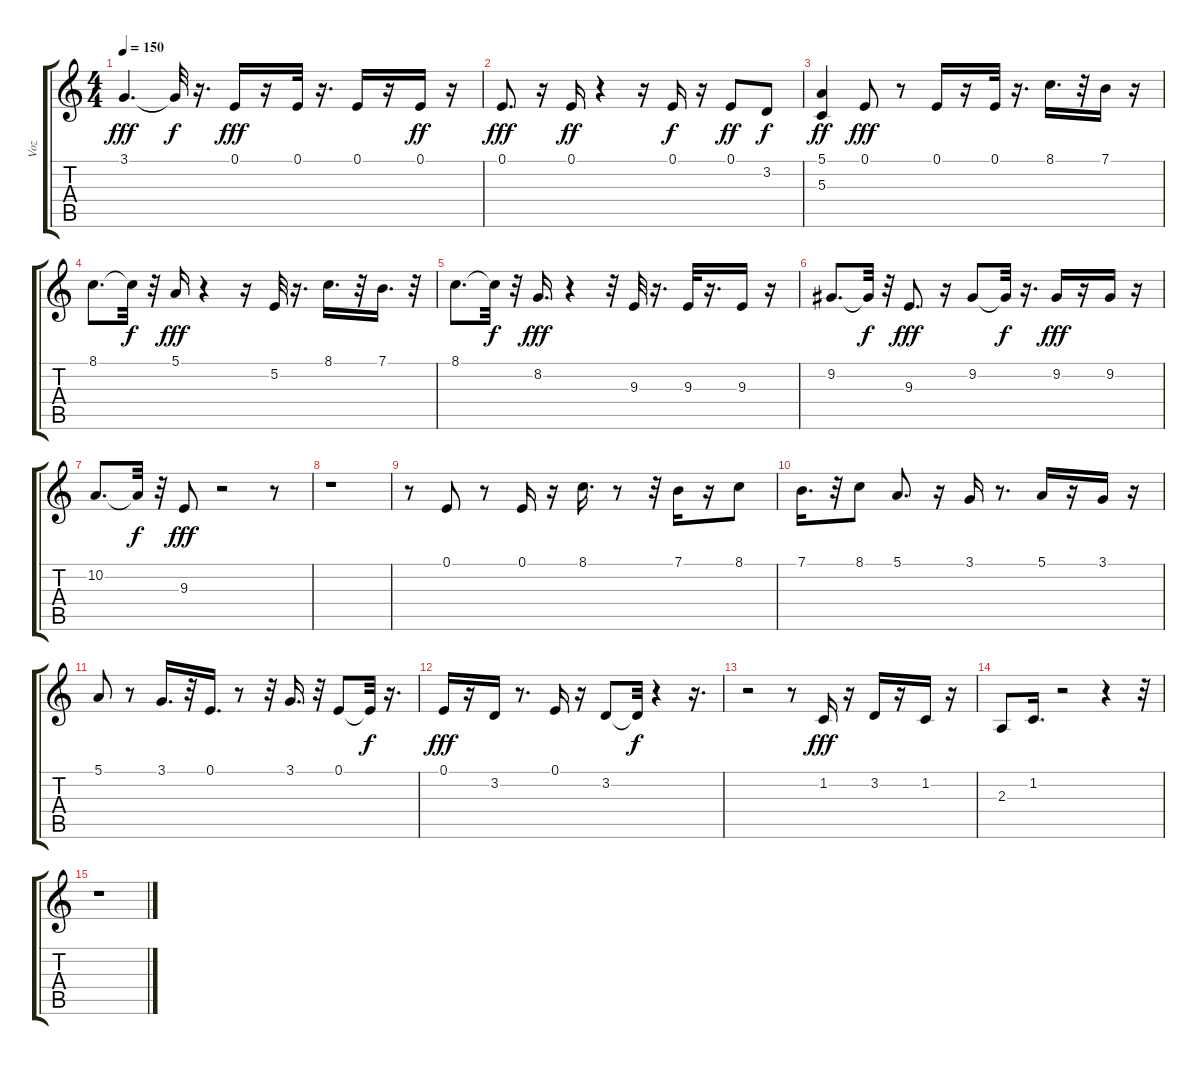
\track ("Voz" "Voz") {instrument altosax}
\staff {score tabs}
\tuning (E4 B3 G3 D3 A2 E2) {hide}
\ts (4 4)
\tempo 150
\clef g2
\ks c
3.1.4{d dy fff} 3.1{t}.32{dy f} r.16{d} 0.1.16{dy fff} r.16 0.1.32 r.16{d} 0.1.16 r.16 0.1.16{dy ff} r.16 |
0.1.8{d dy fff} r.16 0.1.16{dy ff} r.4 r.16 0.1.16{dy f} r.16 0.1.8{dy ff} 3.2.8{dy f} |
(5.1 5.3).4{dy ff} 0.1.8{dy fff} r.8 0.1.16 r.16 0.1.32 r.16{d} 8.1.16{d} r.32 7.1.16 r.16 |
8.1.8{d} 8.1{t}.32{dy f} r.32 5.1.16{dy fff} r.4 r.16 5.2.32 r.16{d} 8.1.16{d} r.32 7.1.16{d} r.32 |
8.1.8{d} 8.1{t}.32{dy f} r.32 8.2.16{d dy fff} r.4 r.32 9.3.32 r.16{d} 9.3.32 r.16{d} 9.3.16 r.16 |
9.2.8{d} 9.2{t}.32{dy f} r.32 9.3.8{d dy fff} r.16 9.2.8 9.2{t}.32{dy f} r.16{d} 9.2.16{dy fff} r.16 9.2.16 r.16 |
10.2.8{d} 10.2{t}.32{dy f} r.32 9.3.8{dy fff} r.2 r.8 |
r.1 |
r.8 0.1.8 r.8 0.1.16 r.16 8.1.16{d} r.8 r.32 7.1.16 r.16 8.1.8 |
7.1.16{d} r.32 8.1.8 5.1.8{d} r.16 3.1.16 r.8{d} 5.1.16 r.16 3.1.16 r.16 |
5.1.8 r.8 3.1.16{d} r.32 0.1.16{d} r.8 r.32 3.1.16{d} r.32 0.1.8 0.1{t}.32{dy f} r.16{d} |
0.1.16{dy fff} r.16 3.2.16 r.8{d} 0.1.16 r.16 3.2.8 3.2{t}.32{dy f} r.4 r.16{d} |
r.2 r.8 1.2.16{dy fff} r.16 3.2.16 r.16 1.2.16 r.16 |
2.3.8 1.2.16{d} r.2 r.4 r.32 |
r.1
